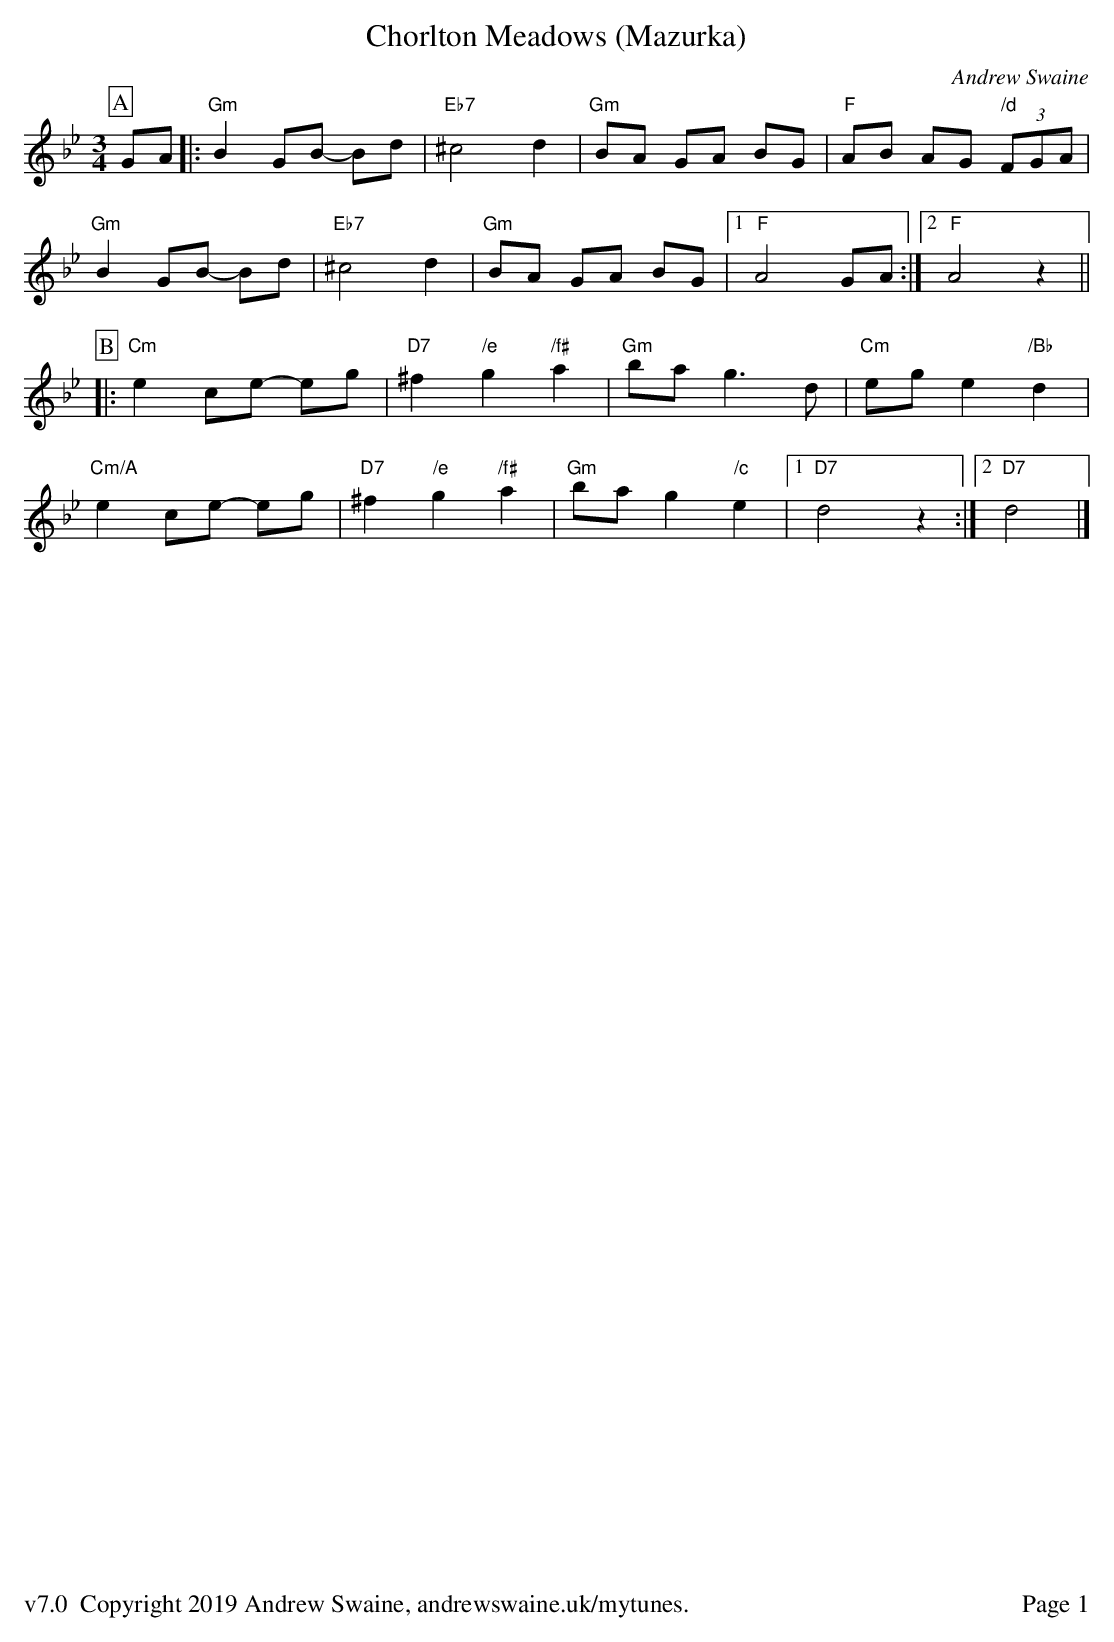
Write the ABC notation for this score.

X:1
T:Chorlton Meadows (Mazurka)
C:Andrew Swaine
M:3/4
L:1/8
K:Gm
P:A
GA|:"Gm"B2 GB- Bd|"Eb7"^c4 d2|"Gm"BA GA BG|"F"AB AG "/d"(3FGA|
"Gm"B2 GB- Bd|"Eb7"^c4 d2|"Gm"BA GA BG|1 "F"A4 GA:|2 "F"A4 z2||
P:B
|:"Cm"e2 ce- eg|"D7"^f2 "/e"g2 "/f#"a2|"Gm"ba g3 d|"Cm"eg e2 "/Bb"d2|
"Cm/A"e2 ce- eg|"D7"^f2 "/e"g2 "/f#"a2|"Gm"ba g2 "/c"e2|1"D7"d4 z2:|2"D7"d4|]
